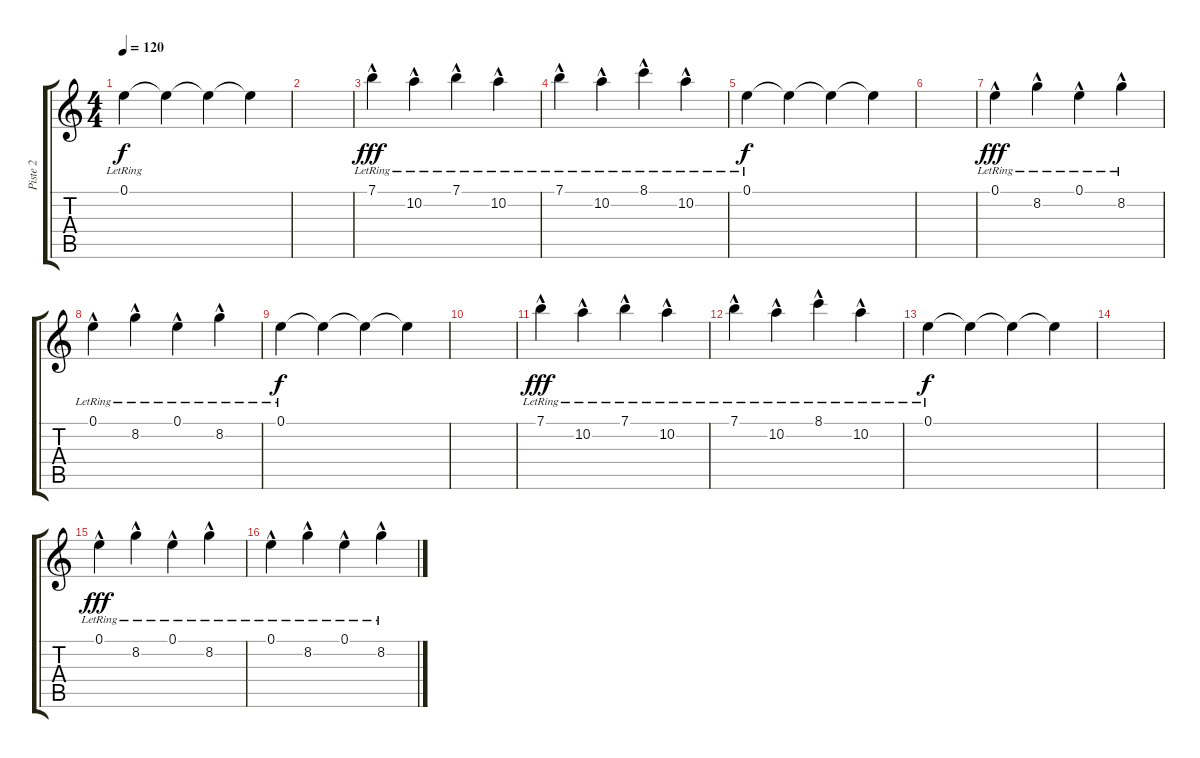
\track ("Piste 2" "Piste 2") {instrument electricguitarclean}
\staff {score tabs}
\tuning (E4 B3 G3 D3 A2 E2) {hide}
\ts (4 4)
\tempo 120
\clef g2
\ks c
0.1{lr}.4{dy f} 0.1{t}.4 0.1{t}.4 0.1{t}.4 |
|
7.1{hac lr}.4{dy fff} 10.2{hac lr}.4 7.1{hac lr}.4 10.2{hac lr}.4 |
7.1{hac lr}.4 10.2{hac lr}.4 8.1{hac lr}.4 10.2{hac lr}.4 |
0.1{lr}.4{dy f} 0.1{t}.4 0.1{t}.4 0.1{t}.4 |
|
0.1{hac lr}.4{dy fff} 8.2{hac lr}.4 0.1{hac lr}.4 8.2{hac lr}.4 |
0.1{hac lr}.4 8.2{hac lr}.4 0.1{hac lr}.4 8.2{hac lr}.4 |
0.1{lr}.4{dy f} 0.1{t}.4 0.1{t}.4 0.1{t}.4 |
|
7.1{hac lr}.4{dy fff} 10.2{hac lr}.4 7.1{hac lr}.4 10.2{hac lr}.4 |
7.1{hac lr}.4 10.2{hac lr}.4 8.1{hac lr}.4 10.2{hac lr}.4 |
0.1{lr}.4{dy f} 0.1{t}.4 0.1{t}.4 0.1{t}.4 |
|
0.1{hac lr}.4{dy fff} 8.2{hac lr}.4 0.1{hac lr}.4 8.2{hac lr}.4 |
0.1{hac lr}.4 8.2{hac lr}.4 0.1{hac lr}.4 8.2{hac lr}.4
